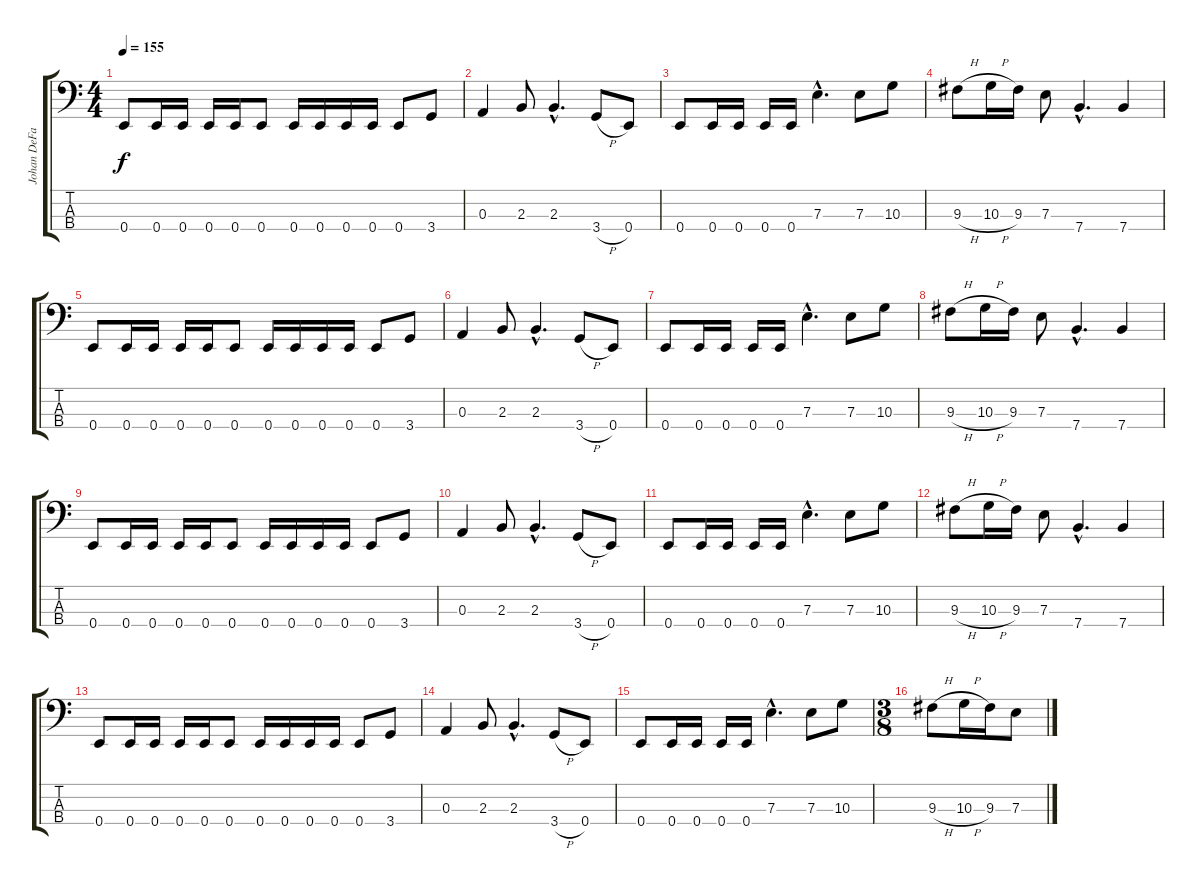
\track ("Johan DeFarfalla" "Johan DeFa") {instrument electricbassfinger}
\staff {score tabs}
\tuning (G2 D2 A1 E1) {hide}
\ts (4 4)
\tempo 155
\clef f4
\ks c
0.4.8{dy f} 0.4.16 0.4.16 0.4.16 0.4.16 0.4.8 0.4.16 0.4.16 0.4.16 0.4.16 0.4.8 3.4.8 |
0.3.4 2.3.8 2.3{hac}.4{d} 3.4{h}.8 0.4.8 |
0.4.8 0.4.16 0.4.16 0.4.16 0.4.16 7.3{hac}.4{d} 7.3.8 10.3.8 |
9.3{h}.8 10.3{h}.16 9.3.16 7.3.8 7.4{hac}.4{d} 7.4.4 |
0.4.8 0.4.16 0.4.16 0.4.16 0.4.16 0.4.8 0.4.16 0.4.16 0.4.16 0.4.16 0.4.8 3.4.8 |
0.3.4 2.3.8 2.3{hac}.4{d} 3.4{h}.8 0.4.8 |
0.4.8 0.4.16 0.4.16 0.4.16 0.4.16 7.3{hac}.4{d} 7.3.8 10.3.8 |
9.3{h}.8 10.3{h}.16 9.3.16 7.3.8 7.4{hac}.4{d} 7.4.4 |
0.4.8 0.4.16 0.4.16 0.4.16 0.4.16 0.4.8 0.4.16 0.4.16 0.4.16 0.4.16 0.4.8 3.4.8 |
0.3.4 2.3.8 2.3{hac}.4{d} 3.4{h}.8 0.4.8 |
0.4.8 0.4.16 0.4.16 0.4.16 0.4.16 7.3{hac}.4{d} 7.3.8 10.3.8 |
9.3{h}.8 10.3{h}.16 9.3.16 7.3.8 7.4{hac}.4{d} 7.4.4 |
0.4.8 0.4.16 0.4.16 0.4.16 0.4.16 0.4.8 0.4.16 0.4.16 0.4.16 0.4.16 0.4.8 3.4.8 |
0.3.4 2.3.8 2.3{hac}.4{d} 3.4{h}.8 0.4.8 |
0.4.8 0.4.16 0.4.16 0.4.16 0.4.16 7.3{hac}.4{d} 7.3.8 10.3.8 |
\ts (3 8)
9.3{h}.8 10.3{h}.16 9.3.16 7.3.8
